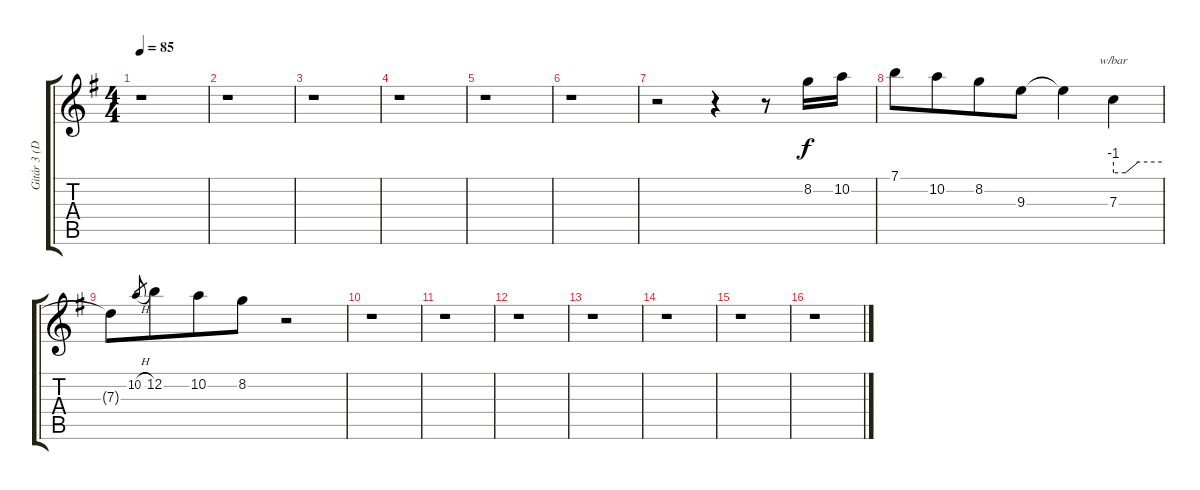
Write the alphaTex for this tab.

\track ("Gitár 3 (Dave Murray)" "Gitár 3 (D") {instrument distortionguitar}
\staff {score tabs}
\tuning (E4 B3 G3 D3 A2 E2) {hide}
\ts (4 4)
\tempo 85
\clef g2
\ks g
r.1{dy f} |
r.1 |
r.1 |
r.1 |
r.1 |
r.1 |
r.2 r.4 r.8 8.2.16 10.2.16 |
7.1.8 10.2.8{beam merge} 8.2.8 9.3.8 9.3{t}.4 7.3.4{tbe (custom default 0 -4 15 -4 31 0 60 0)} |
7.3{t}.8 10.2{h}.8{gr} 12.2.8{beam merge} 10.2.8 8.2.8 r.2 |
r.1 |
r.1 |
r.1 |
r.1 |
r.1 |
r.1 |
r.1
